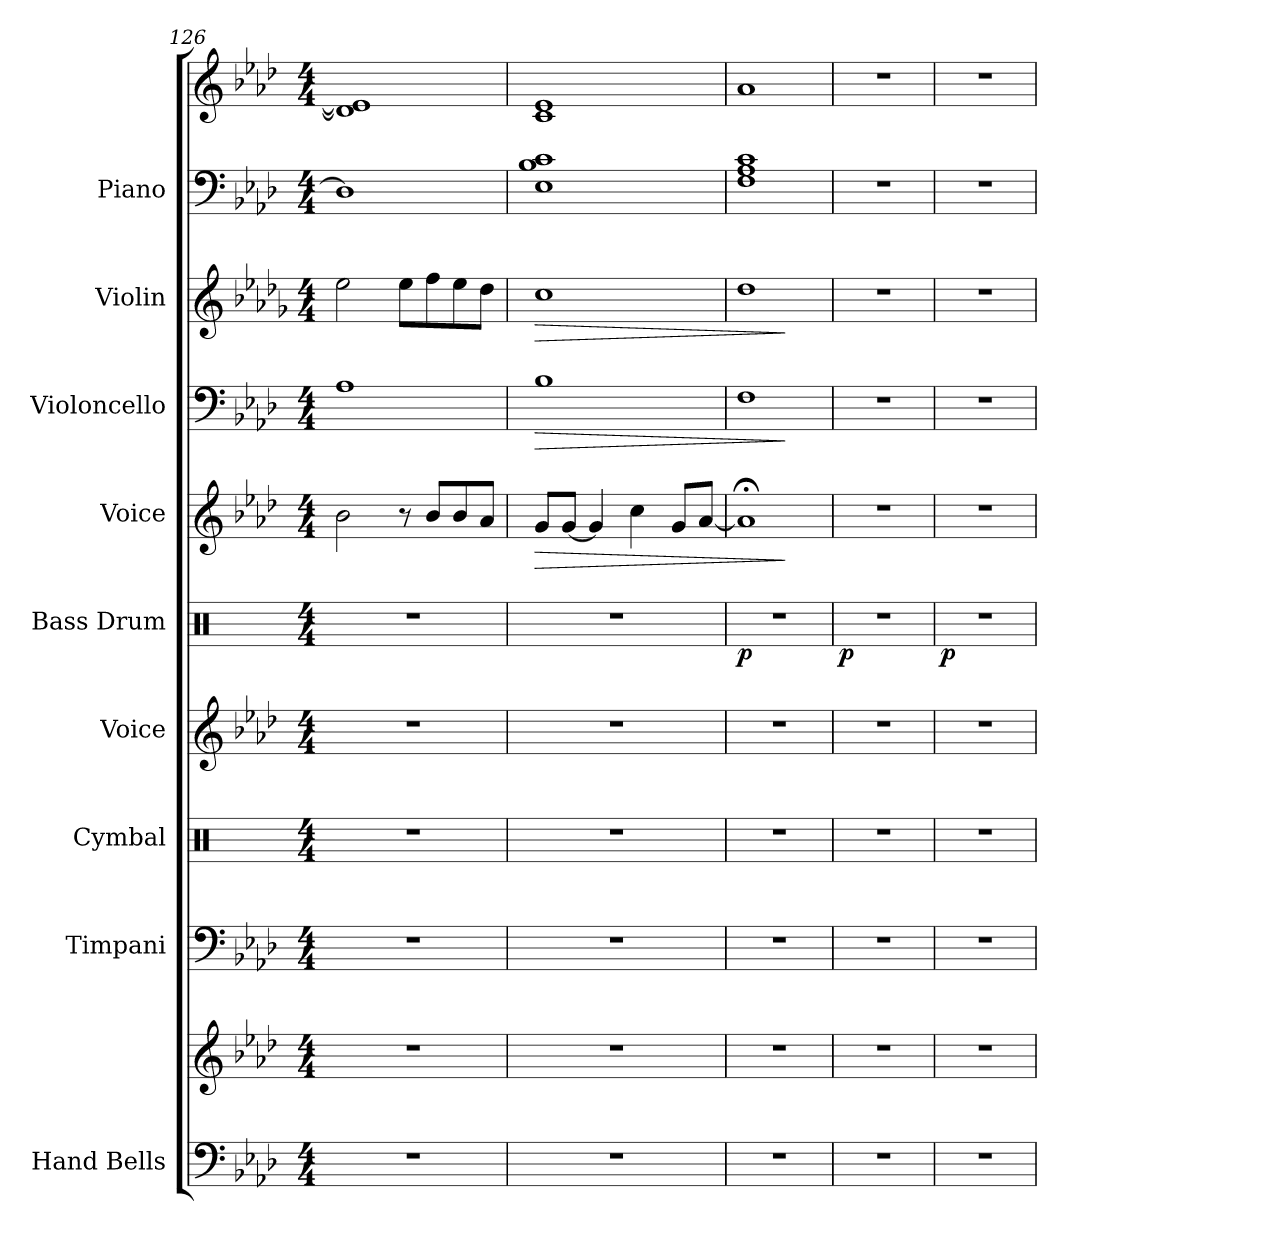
**kern	**kern	**kern	**kern	**kern	**kern	**dynam	**kern	**dynam	**kern	**dynam	**kern	**dynam	**kern	**kern
*part9	*part9	*part8	*part7	*part6	*part5	*part5	*part4	*part4	*part3	*part3	*part2	*part2	*part1	*part1
*staff11	*staff10	*staff9	*staff8	*staff7	*staff6	*staff6	*staff5	*staff5	*staff4	*staff4	*staff3	*staff3	*staff2	*staff1
*I"Hand Bells	*	*I"Timpani	*I"Cymbal	*I"Voice	*I"Bass Drum	*	*I"Voice	*	*I"Violoncello	*	*I"Violin	*	*I"Piano	*
*I'Ha. Be.	*	*I'Timp.	*I'Cym.	*I'Vo.	*I'B. Dr.	*	*I'Vo.	*	*I'Vc.	*	*I'Vln.	*	*I'Pno.	*
*clefF4	*clefG2	*clefF4	*clefX	*clefG2	*clefX	*	*clefG2	*	*clefF4	*	*clefG2	*	*clefF4	*clefG2
*k[b-e-a-d-]	*k[b-e-a-d-]	*k[b-e-a-d-]	*k[]	*k[b-e-a-d-]	*k[]	*	*k[b-e-a-d-]	*	*k[b-e-a-d-]	*	*k[b-e-a-d-g-]	*	*k[b-e-a-d-]	*k[b-e-a-d-]
*M4/4	*M4/4	*M4/4	*M4/4	*M4/4	*M4/4	*	*M4/4	*	*M4/4	*	*M4/4	*	*M4/4	*M4/4
=126	=126	=126	=126	=126	=126	=126	=126	=126	=126	=126	=126	=126	=126	=126
1r	1r	1r	1r	1r	1r	.	2b-\	.	1A-	.	2ee-\	.	1D-]	1d-] 1e-]
.	.	.	.	.	.	.	8r	.	.	.	8ee-\L	.	.	.
.	.	.	.	.	.	.	8b-/L	.	.	.	8ff\	.	.	.
.	.	.	.	.	.	.	8b-/	.	.	.	8ee-\	.	.	.
.	.	.	.	.	.	.	8a-/J	.	.	.	8dd-\J	.	.	.
=127	=127	=127	=127	=127	=127	=127	=127	=127	=127	=127	=127	=127	=127	=127
!	!	!	!	!	!	!	!	!LO:HP:b	!	!LO:HP:b	!	!LO:HP:b	!	!
1r	1r	1r	1r	1r	1r	.	8g/L	>	1B-	>	1cc	>	1E- 1B- 1c	1c 1e-
.	.	.	.	.	.	.	[8g/J	.	.	.	.	.	.	.
.	.	.	.	.	.	.	4g/]	.	.	.	.	.	.	.
.	.	.	.	.	.	.	4cc\	.	.	.	.	.	.	.
.	.	.	.	.	.	.	8g/L	.	.	.	.	.	.	.
.	.	.	.	.	.	.	[8a-/J	.	.	.	.	.	.	.
=128	=128	=128	=128	=128	=128	=128	=128	=128	=128	=128	=128	=128	=128	=128
!	!	!	!	!	!	!LO:DY:b	!	!	!	!	!	!	!	!
1r	1r	1r	1r	1r	1r	p	1a-;<]	.	1F	.	1dd-	.	1F 1A- 1c	1a-
.	.	.	.	.	.	.	.	]	.	]	.	]	.	.
=129	=129	=129	=129	=129	=129	=129	=129	=129	=129	=129	=129	=129	=129	=129
!	!	!	!	!	!	!LO:DY:b	!	!	!	!	!	!	!	!
1r	1r	1r	1r	1r	1r	p	1r	.	1r	.	1r	.	1r	1r
=130	=130	=130	=130	=130	=130	=130	=130	=130	=130	=130	=130	=130	=130	=130
!	!	!	!	!	!	!LO:DY:b	!	!	!	!	!	!	!	!
1r	1r	1r	1r	1r	1r	p	1r	.	1r	.	1r	.	1r	1r
=	=	=	=	=	=	=	=	=	=	=	=	=	=	=
*-	*-	*-	*-	*-	*-	*-	*-	*-	*-	*-	*-	*-	*-	*-
